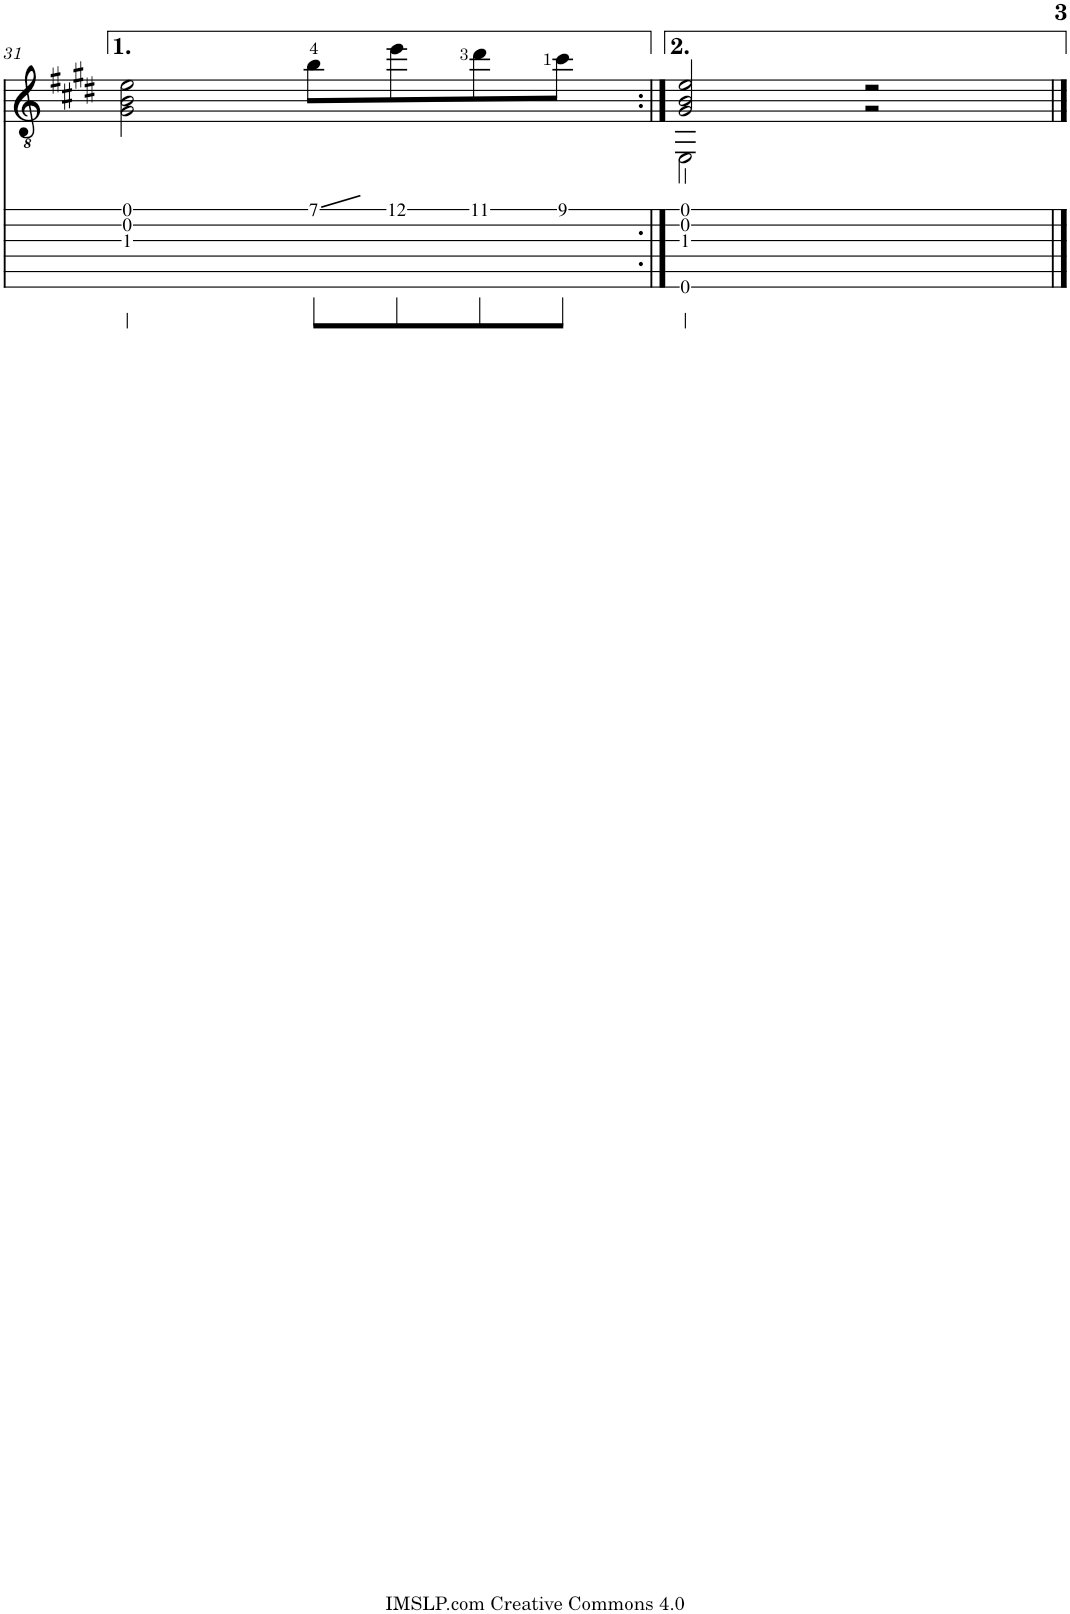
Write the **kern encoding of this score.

**kern	**kern
*part2	*part1
*staff2	*staff1
*I"Chitarra classica (Intavolatura)	*I"Chitarra classica
!!LO:PB:g=z
*	*clefGv2
*k[f#c#g#d#]	*k[f#c#g#d#]
*M4/4	*M4/4
*met(c)	*met(c)
=31	=31
2G#\ 2B\ 2e\	2G#\ 2B\ 2e\
8b\L	8b\L
8ee\	8ee\
8dd#\	8dd#\
8cc#\J	8cc#\J
=32:|!	=32:|!
*^	*^
2G#/ 2B/ 2e/	2EE\	2G#/ 2B/ 2e/	2EE\
2r	2r	2r	2r
*v	*v	*	*
*	*v	*v
==	==
*-	*-
